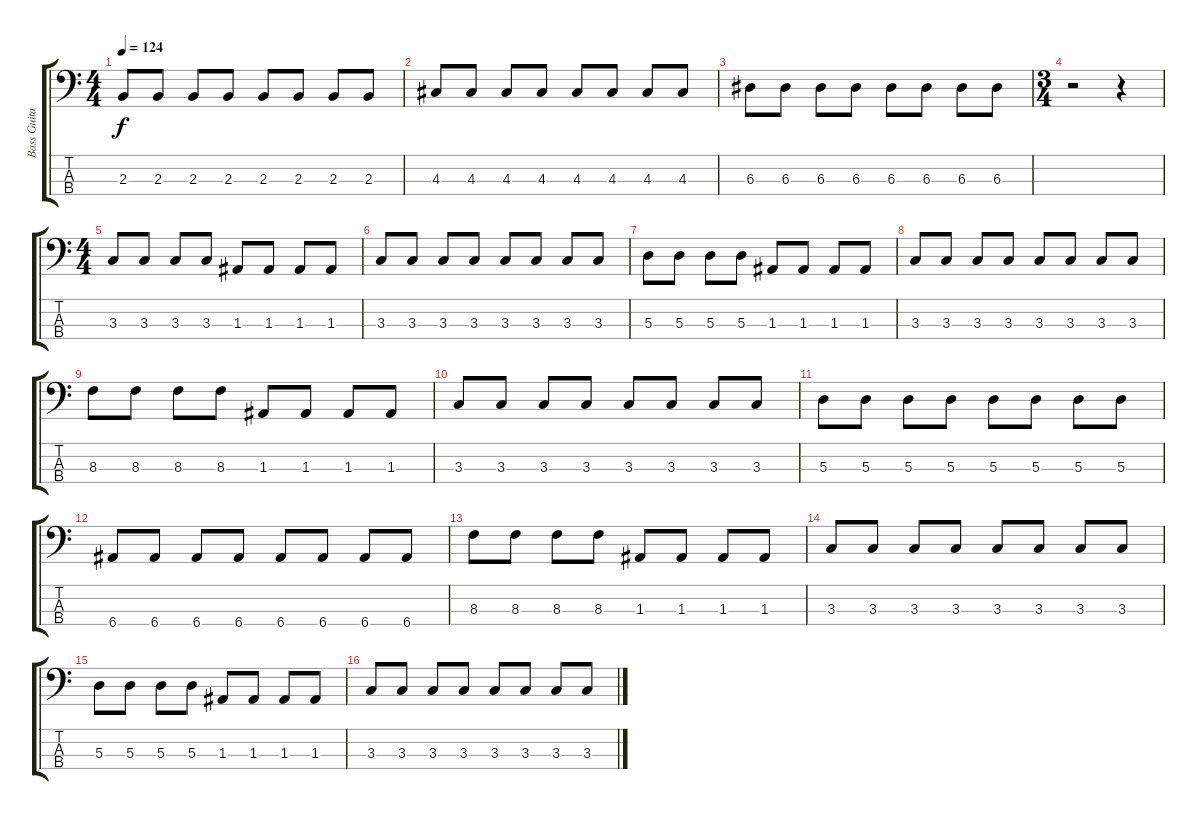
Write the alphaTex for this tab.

\track ("Bass Guitar" "Bass Guita") {instrument electricbassfinger}
\staff {score tabs}
\tuning (G2 D2 A1 E1) {hide}
\ts (4 4)
\tempo 124
\clef f4
\ks c
2.3.8{dy f} 2.3.8 2.3.8 2.3.8 2.3.8 2.3.8 2.3.8 2.3.8 |
4.3.8 4.3.8 4.3.8 4.3.8 4.3.8 4.3.8 4.3.8 4.3.8 |
6.3.8 6.3.8 6.3.8 6.3.8 6.3.8 6.3.8 6.3.8 6.3.8 |
\ts (3 4)
r.2 r.4 |
\ts (4 4)
3.3.8 3.3.8 3.3.8 3.3.8 1.3.8 1.3.8 1.3.8 1.3.8 |
3.3.8 3.3.8 3.3.8 3.3.8 3.3.8 3.3.8 3.3.8 3.3.8 |
5.3.8 5.3.8 5.3.8 5.3.8 1.3.8 1.3.8 1.3.8 1.3.8 |
3.3.8 3.3.8 3.3.8 3.3.8 3.3.8 3.3.8 3.3.8 3.3.8 |
8.3.8 8.3.8 8.3.8 8.3.8 1.3.8 1.3.8 1.3.8 1.3.8 |
3.3.8 3.3.8 3.3.8 3.3.8 3.3.8 3.3.8 3.3.8 3.3.8 |
5.3.8 5.3.8 5.3.8 5.3.8 5.3.8 5.3.8 5.3.8 5.3.8 |
6.4.8 6.4.8 6.4.8 6.4.8 6.4.8 6.4.8 6.4.8 6.4.8 |
8.3.8 8.3.8 8.3.8 8.3.8 1.3.8 1.3.8 1.3.8 1.3.8 |
3.3.8 3.3.8 3.3.8 3.3.8 3.3.8 3.3.8 3.3.8 3.3.8 |
5.3.8 5.3.8 5.3.8 5.3.8 1.3.8 1.3.8 1.3.8 1.3.8 |
3.3.8 3.3.8 3.3.8 3.3.8 3.3.8 3.3.8 3.3.8 3.3.8
